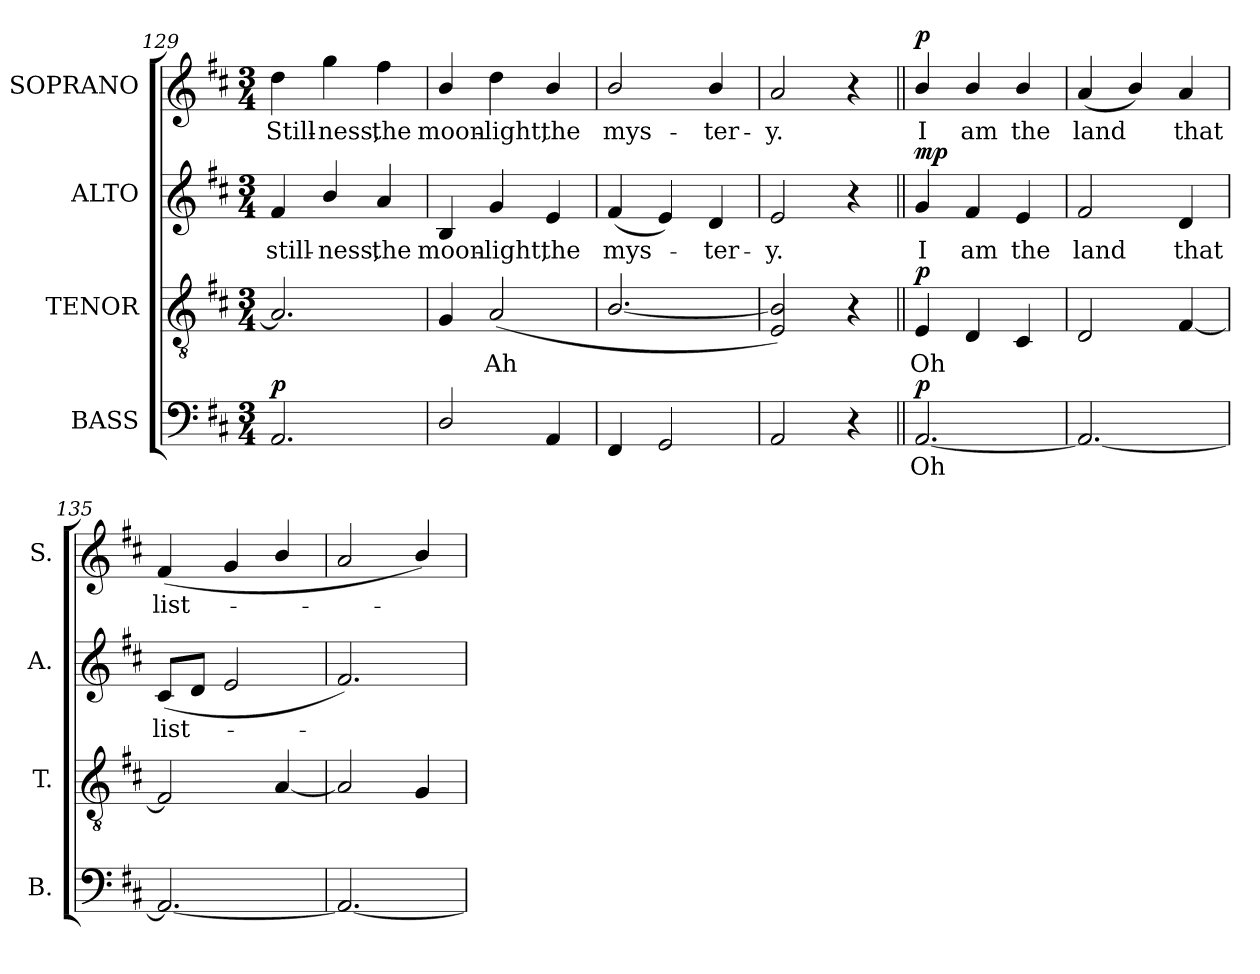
**kern	**text	**dynam	**kern	**text	**dynam	**kern	**text	**dynam	**kern	**text	**dynam
*part4	*part4	*part4	*part3	*part3	*part3	*part2	*part2	*part2	*part1	*part1	*part1
*staff4	*staff4	*staff4	*staff3	*staff3	*staff3	*staff2	*staff2	*staff2	*staff1	*staff1	*staff1
*I"BASS	*	*	*I"TENOR	*	*	*I"ALTO	*	*	*I"SOPRANO	*	*
*I'B.	*	*	*I'T.	*	*	*I'A.	*	*	*I'S.	*	*
!!LO:PB:g=z
*clefF4	*	*	*clefGv2	*	*	*clefG2	*	*	*clefG2	*	*
*	*	*	*ITrd7c12	*	*	*	*	*	*	*	*
*k[f#c#]	*	*	*k[f#c#]	*	*	*k[f#c#]	*	*	*k[f#c#]	*	*
*D:	*	*	*D:	*	*	*D:	*	*	*D:	*	*
*M3/4	*	*	*M3/4	*	*	*M3/4	*	*	*M3/4	*	*
=129	=129	=129	=129	=129	=129	=129	=129	=129	=129	=129	=129
!	!	!	!	!	!	!	!LO:LY:b:color=#000000	!	!	!	!
!	!	!	!	!	!	!	!	!	!	!LO:LY:b:color=#000000	!
2.AAi/	.	p	2.AAi/]	.	.	4f#i/	still-	.	4ddi\	Still-	.
!	!	!	!	!	!	!	!LO:LY:b:color=#000000	!	!	!	!
!	!	!	!	!	!	!	!	!	!	!LO:LY:b:color=#000000	!
.	.	.	.	.	.	4bi/	-ness,	.	4ggi\	-ness,	.
!	!	!	!	!	!	!	!LO:LY:b:color=#000000	!	!	!	!
!	!	!	!	!	!	!	!	!	!	!LO:LY:b:color=#000000	!
.	.	.	.	.	.	4ai/	the	.	4ff#i\	the	.
=130	=130	=130	=130	=130	=130	=130	=130	=130	=130	=130	=130
!	!	!	!	!	!	!	!LO:LY:b:color=#000000	!	!	!	!
!	!	!	!	!	!	!	!	!	!	!LO:LY:b:color=#000000	!
2Di/	.	.	4GGi/	.	.	4Bi/	moon-	.	4bi/	moon-	.
!	!	!	!	!LO:LY:b:color=#000000	!	!	!	!	!	!	!
!	!	!	!	!	!	!	!LO:LY:b:color=#000000	!	!	!	!
!	!	!	!	!	!	!	!	!	!	!LO:LY:b:color=#000000	!
.	.	.	(2AAi/	Ah	.	4gi/	-light,	.	4ddi\	-light,	.
!	!	!	!	!	!	!	!LO:LY:b:color=#000000	!	!	!	!
!	!	!	!	!	!	!	!	!	!	!LO:LY:b:color=#000000	!
4AAi/	.	.	.	.	.	4ei/	the	.	4bi/	the	.
=131	=131	=131	=131	=131	=131	=131	=131	=131	=131	=131	=131
!	!	!	!	!	!	!	!LO:LY:b:color=#000000	!	!	!	!
!	!	!	!	!	!	!	!	!	!	!LO:LY:b:color=#000000	!
4FF#i/	.	.	[2.BBi/	.	.	(4f#i/	mys-	.	2bi/	mys-	.
2GGi/	.	.	.	.	.	4ei/)	.	.	.	.	.
!	!	!	!	!	!	!	!LO:LY:b:color=#000000	!	!	!	!
!	!	!	!	!	!	!	!	!	!	!LO:LY:b:color=#000000	!
.	.	.	.	.	.	4di/	-ter-	.	4bi/	-ter-	.
=132	=132	=132	=132	=132	=132	=132	=132	=132	=132	=132	=132
!	!	!	!	!	!	!	!LO:LY:b:color=#000000	!	!	!	!
!	!	!	!	!	!	!	!	!	!	!LO:LY:b:color=#000000	!
2AAi/	.	.	2EEi/ 2BBi])	.	.	2ei/	-y.	.	2ai/	-y.	.
4r	.	.	4r	.	.	4r	.	.	4r	.	.
=133||	=133||	=133||	=133||	=133||	=133||	=133||	=133||	=133||	=133||	=133||	=133||
!!LO:REH:place=s1:B:color=#000000:enc=box:fs=17.1407:t=E
!	!LO:LY:b:color=#000000	!	!	!	!	!	!	!	!	!	!
!	!	!	!	!LO:LY:b:color=#000000	!	!	!	!	!	!	!
!	!	!	!	!	!	!	!LO:LY:b:color=#000000	!	!	!	!
*	*	*	*	*	*	*	*	*	*MM80	*	*
!	!	!	!	!	!	!	!	!	!	!LO:LY:b:color=#000000	!
[2.AAi/	Oh	p	4EEi/	Oh	p	4gi/	I	mp	4bi/	I	p
!	!	!	!	!	!	!	!LO:LY:b:color=#000000	!	!	!	!
!	!	!	!	!	!	!	!	!	!	!LO:LY:b:color=#000000	!
.	.	.	4DDi/	.	.	4f#i/	am	.	4bi/	am	.
!	!	!	!	!	!	!	!LO:LY:b:color=#000000	!	!	!	!
!	!	!	!	!	!	!	!	!	!	!LO:LY:b:color=#000000	!
.	.	.	4CC#i/	.	.	4ei/	the	.	4bi/	the	.
=134	=134	=134	=134	=134	=134	=134	=134	=134	=134	=134	=134
!	!	!	!	!	!	!	!LO:LY:b:color=#000000	!	!	!	!
!	!	!	!	!	!	!	!	!	!	!LO:LY:b:color=#000000	!
2.AAi/_	.	.	2DDi/	.	.	2f#i/	land	.	(4ai/	land	.
.	.	.	.	.	.	.	.	.	4bi/)	.	.
!	!	!	!	!	!	!	!LO:LY:b:color=#000000	!	!	!	!
!	!	!	!	!	!	!	!	!	!	!LO:LY:b:color=#000000	!
.	.	.	[4FF#i/	.	.	4di/	that	.	4ai/	that	.
=135	=135	=135	=135	=135	=135	=135	=135	=135	=135	=135	=135
!	!	!	!	!	!	!	!LO:LY:b:color=#000000	!	!	!	!
!	!	!	!	!	!	!	!	!	!	!LO:LY:b:color=#000000	!
2.AAi/_	.	.	2FF#i/]	.	.	(8c#i/L	list-	.	(4f#i/	list-	.
.	.	.	.	.	.	8di/J	.	.	.	.	.
.	.	.	.	.	.	2ei/	.	.	4gi/	.	.
.	.	.	[4AAi/	.	.	.	.	.	4bi/	.	.
=136	=136	=136	=136	=136	=136	=136	=136	=136	=136	=136	=136
2.AAi/_	.	.	2AAi/]	.	.	2.f#i/)	.	.	2ai/	.	.
.	.	.	4GGi/	.	.	.	.	.	4bi/)	.	.
=	=	=	=	=	=	=	=	=	=	=	=
*-	*-	*-	*-	*-	*-	*-	*-	*-	*-	*-	*-
